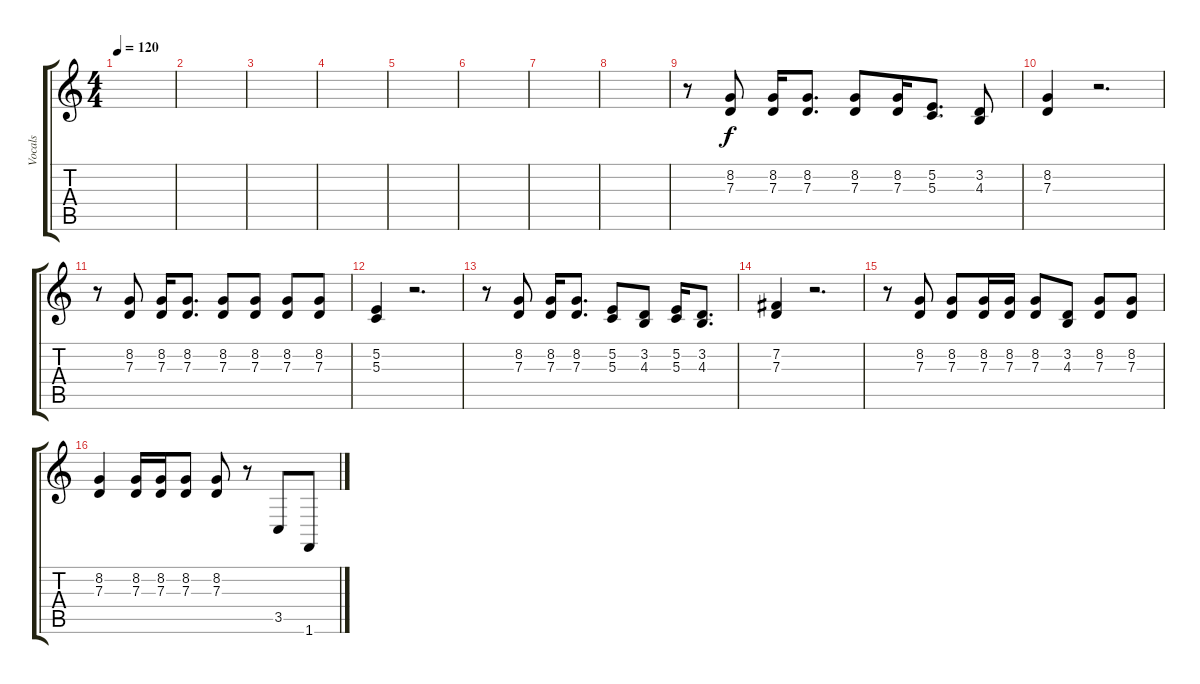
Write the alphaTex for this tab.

\track ("Vocals" "Vocals") {instrument voiceoohs}
\staff {score tabs}
\tuning (E4 B3 G3 D3 A2 E2) {hide}
\ts (4 4)
\tempo 120
\clef g2
\ks c
|
|
|
|
|
|
|
|
r.8 (8.2 7.3).8 (8.2 7.3).16 (8.2 7.3).8{d} (8.2 7.3).8 (8.2 7.3).16 (5.2 5.3).8{d} (3.2 4.3).8 |
(8.2 7.3).4 r.2{d} |
r.8 (8.2 7.3).8 (8.2 7.3).16 (8.2 7.3).8{d} (8.2 7.3).8 (8.2 7.3).8 (8.2 7.3).8 (8.2 7.3).8 |
(5.2 5.3).4 r.2{d} |
r.8 (8.2 7.3).8 (8.2 7.3).16 (8.2 7.3).8{d} (5.2 5.3).8 (3.2 4.3).8 (5.2 5.3).16 (3.2 4.3).8{d} |
(7.2 7.3).4 r.2{d} |
r.8 (8.2 7.3).8 (8.2 7.3).8 (8.2 7.3).16 (8.2 7.3).16 (8.2 7.3).8 (3.2 4.3).8 (8.2 7.3).8 (8.2 7.3).8 |
(8.2 7.3).4 (8.2 7.3).16 (8.2 7.3).16 (8.2 7.3).8 (8.2 7.3).8 r.8 3.5.8 1.6.8
